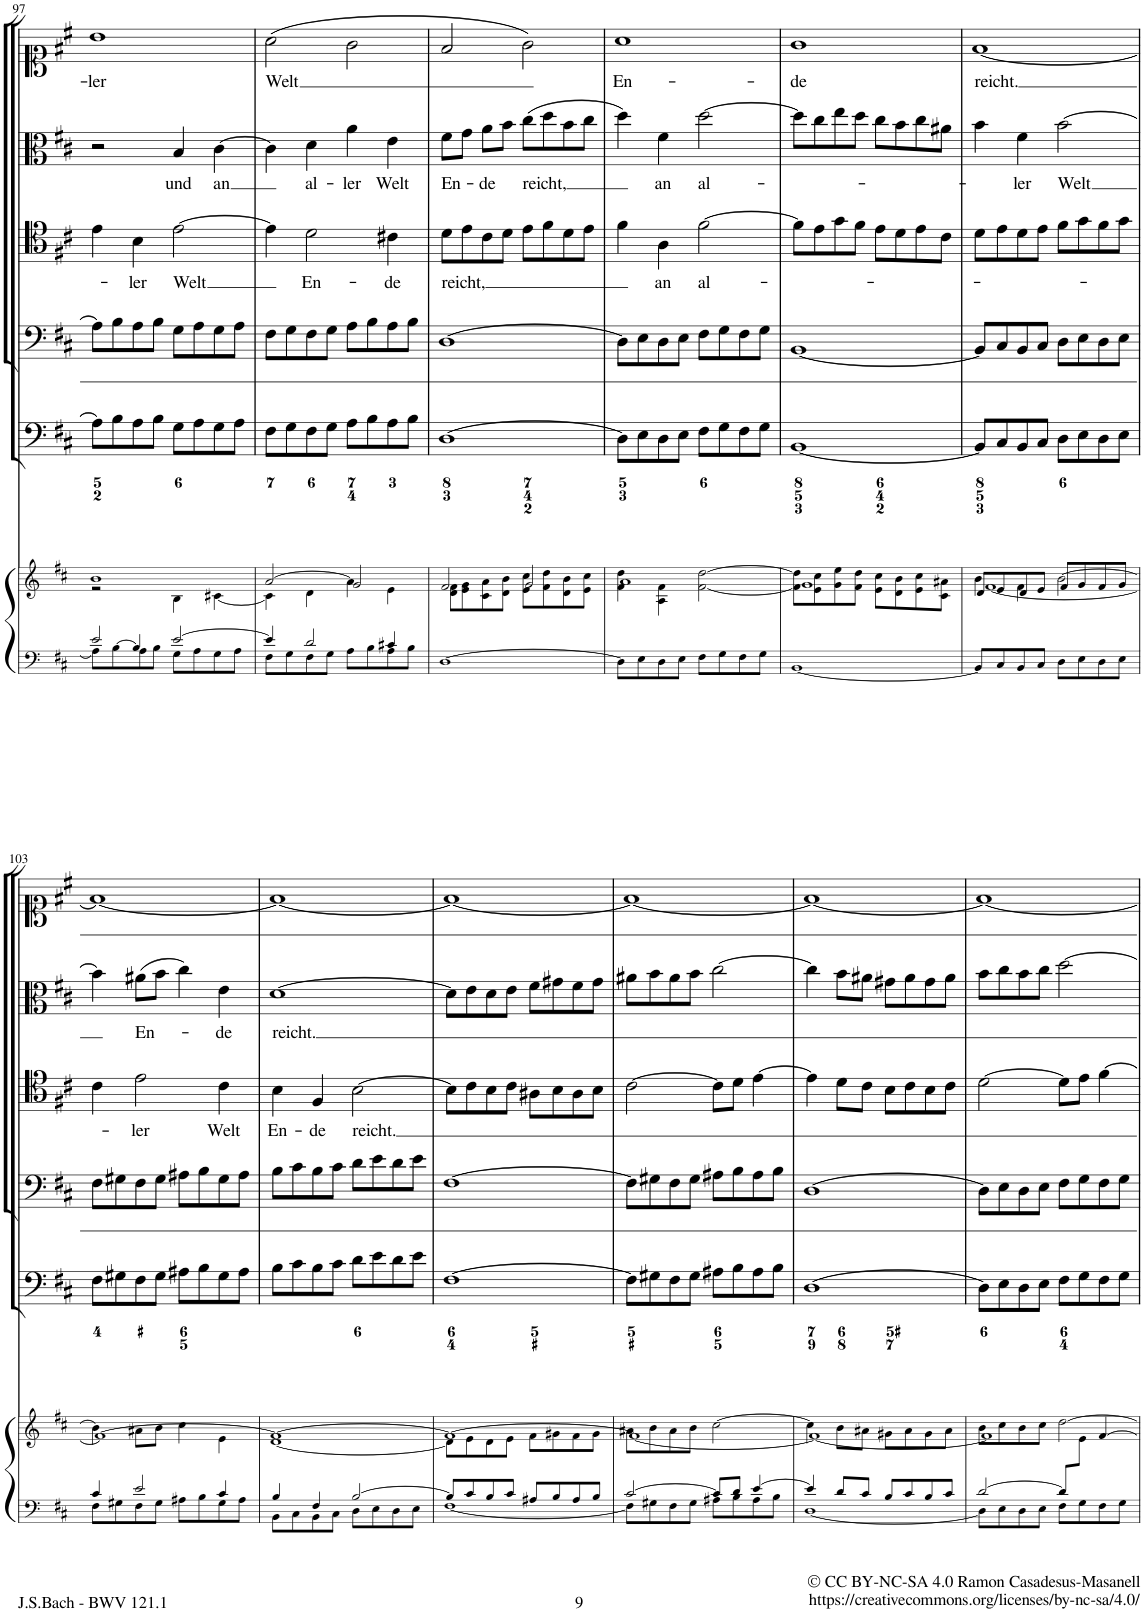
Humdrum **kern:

**kern	**kern	**kern	**kern	**kern	**text	**kern	**text	**kern	**text
*part6	*part6	*part5	*part4	*part3	*part3	*part2	*part2	*part1	*part1
*staff7	*staff6	*staff5	*staff4	*staff3	*staff3	*staff2	*staff2	*staff1	*staff1
*I"Piano reduction	*	*I"Continuo	*I"Basso  Trombone III. col Basso	*I"Tenore Trombone II, Viola col Tenore	*	*I"Alto Trombone I, Violino II.  coll' Alto	*	*I"Soprano Cornetto, Oboe d'amore, Violino I. col Soprano	*
*I'Pno	*	*	*	*	*	*	*	*	*
!!LO:PB:g=z
*clefF4	*clefG2	*clefF4	*clefF4	*clefC4	*	*clefC3	*	*clefC1	*
*k[f#c#]	*k[f#c#]	*k[f#c#]	*k[f#c#]	*k[f#c#]	*	*k[f#c#]	*	*k[f#c#]	*
*M2/2	*M2/2	*M2/2	*M2/2	*M2/2	*	*M2/2	*	*M2/2	*
*met(c|)	*met(c|)	*met(c|)	*met(c|)	*met(c|)	*	*met(c|)	*	*met(c|)	*
=97	=97	=97	=97	=97	=97	=97	=97	=97	=97
*^	*^	*	*	*	*	*	*	*	*
*	*^	*	*	*	*	*	*	*	*	*	*
!	!	!	!	!	!	!	!	!	!	!	!	!LO:LY:b
2e/	8A\L]	4ryy	1b	2r	8A\L]	8A\L]	4e\	.	2r	.	1b	-ler
.	[>8B\	.	.	.	8B\	8B\	.	.	.	.	.	.
!	!	!	!	!	!	!	!	!LO:LY:b	!	!	!	!
.	8A\	4B/]	.	.	8A\	8A\	4B\	-ler	.	.	.	.
.	8B\J	.	.	.	8B\J	8B\J	.	.	.	.	.	.
!	!	!	!	!	!	!	!	!LO:LY:b	!	!LO:LY:b	!	!
[2e/	8G\L	2ryy	.	4B\	8G\L	8G\L	[2e\	Welt	4B/	und	.	.
.	8A\	.	.	.	8A\	8A\	.	.	.	.	.	.
!	!	!	!	!	!	!	!	!	!	!LO:LY:b	!	!
.	8G\	.	.	[4c#X\	8G\	8G\	.	.	[4c#\	an	.	.
.	8A\J	.	.	.	8A\J	8A\J	.	.	.	.	.	.
*	*v	*v	*	*	*	*	*	*	*	*	*	*
=98	=98	=98	=98	=98	=98	=98	=98	=98	=98	=98	=98
!	!	!	!	!	!	!	!	!	!	!	!LO:LY:b
4e/]	8F#\L	[2a/	4c#\]	8F#\L	8F#\L	4e\]	.	4c#\]	.	(2a\	Welt
.	8G\	.	.	8G\	8G\	.	.	.	.	.	.
!	!	!	!	!	!	!	!LO:LY:b	!	!LO:LY:b	!	!
2d/	8F#\	.	4d\	8F#\	8F#\	2d\	En-	4d\	al-	.	.
.	8G\J	.	.	8G\J	8G\J	.	.	.	.	.	.
!	!	!	!	!	!	!	!	!	!LO:LY:b	!	!
.	8A\L	2g/	4a\]	8A\L	8A\L	.	.	4a\	-ler	2g\	.
.	8B\	.	.	8B\	8B\	.	.	.	.	.	.
!	!	!	!	!	!	!	!LO:LY:b	!	!LO:LY:b	!	!
4c#X/	8A\	.	4e\	8A\	8A\	4c#X\	-de	4e\	Welt	.	.
.	8B\J	.	.	8B\J	8B\J	.	.	.	.	.	.
=99	=99	=99	=99	=99	=99	=99	=99	=99	=99	=99	=99
!	!	!	!	!	!	!	!LO:LY:b	!	!LO:LY:b	!	!
*v	*v	*	*	*	*	*	*	*	*	*	*
[1D	2f#/	8d\ 8f#\L	[1D	[1D	8d\L	reicht,	8f#\L	En-	2f#/	.
.	.	8e\ 8g\	.	.	8e\	.	8g\J	.	.	.
!	!	!	!	!	!	!	!	!LO:LY:b	!	!
.	.	8c#\ 8a\	.	.	8c#\	.	8a\L	-de	.	.
.	.	8d\ 8b\J	.	.	8d\J	.	8b\J	.	.	.
!	!	!	!	!	!	!	!	!LO:LY:b	!	!
.	2g/	8e\ 8cc#\L	.	.	8e\L	.	(8cc#\L	reicht,	2g\)	.
.	.	8f#\ 8dd\	.	.	8f#\	.	8dd\	.	.	.
.	.	8d\ 8b\	.	.	8d\	.	8b\	.	.	.
.	.	8e\ 8cc#\J	.	.	8e\J	.	8cc#\J	.	.	.
=100	=100	=100	=100	=100	=100	=100	=100	=100	=100	=100
!	!	!	!	!	!	!	!	!	!	!LO:LY:b
8D\L]	1a	4f#\ 4dd\	8D\L]	8D\L]	4f#\	.	4dd\)	.	1a	En-
8E\	.	.	8E\	8E\	.	.	.	.	.	.
!	!	!	!	!	!	!LO:LY:b	!	!LO:LY:b	!	!
8D\	.	4A\ 4f#\	8D\	8D\	4A\	an	4f#\	an	.	.
8E\J	.	.	8E\J	8E\J	.	.	.	.	.	.
!	!	!	!	!	!	!LO:LY:b	!	!LO:LY:b	!	!
8F#\L	.	[2f#\ [>2dd\	8F#\L	8F#\L	[2f#\	al-	[2dd\	al-	.	.
8G\	.	.	8G\	8G\	.	.	.	.	.	.
8F#\	.	.	8F#\	8F#\	.	.	.	.	.	.
8G\J	.	.	8G\J	8G\J	.	.	.	.	.	.
=101	=101	=101	=101	=101	=101	=101	=101	=101	=101	=101
!	!	!	!	!	!	!	!	!	!	!LO:LY:b
[1BB	1g	8f#\] 8dd\]L	[1BB	[1BB	8f#\L]	.	8dd\L]	.	1g	-de
.	.	8e\ 8cc#\	.	.	8e\	.	8cc#\	.	.	.
.	.	8g\ 8ee\	.	.	8g\	.	8ee\	.	.	.
.	.	8f#\ 8dd\J	.	.	8f#\J	.	8dd\J	.	.	.
.	.	8e\ 8cc#\L	.	.	8e\L	.	8cc#\L	.	.	.
.	.	8d\ 8b\	.	.	8d\	.	8b\	.	.	.
.	.	8e\ 8cc#\	.	.	8e\	.	8cc#\	.	.	.
.	.	8c#\ 8a#X\J	.	.	8c#\J	.	8a#X\J	.	.	.
=102	=102	=102	=102	=102	=102	=102	=102	=102	=102	=102
*	*	*^	*	*	*	*	*	*	*	*
!	!	!	!	!	!	!	!	!	!	!	!LO:LY:b
8BB/L]	8d/L	4b\	[<1f#	8BB/L]	8BB/L]	8d\L	.	4b\	.	[1f#	reicht.
8C#/	8e/	.	.	8C#/	8C#/	8e\	.	.	.	.	.
!	!	!	!	!	!	!	!	!	!LO:LY:b	!	!
8BB/	8d/	4f#\	.	8BB/	8BB/	8d\	.	4f#\	-ler	.	.
8C#/J	8e/J	.	.	8C#/J	8C#/J	8e\J	.	.	.	.	.
!	!	!	!	!	!	!	!	!	!LO:LY:b	!	!
8D\L	8f#/L	[>2b\	.	8D\L	8D\L	8f#\L	.	[2b\	Welt	.	.
8E\	8g/	.	.	8E\	8E\	8g\	.	.	.	.	.
8D\	8f#/	.	.	8D\	8D\	8f#\	.	.	.	.	.
8E\J	8g/J	.	.	8E\J	8E\J	8g\J	.	.	.	.	.
*	*	*v	*v	*	*	*	*	*	*	*	*
!!LO:LB:g=z
=103	=103	=103	=103	=103	=103	=103	=103	=103	=103	=103
*^	*	*	*	*	*	*	*	*	*	*
4c#/	8F#\L	1f#_	4b\]	8F#\L	8F#\L	4c#\	.	4b\]	.	1f#_	.
.	8G#X\	.	.	8G#X\	8G#X\	.	.	.	.	.	.
!	!	!	!	!	!	!	!LO:LY:b	!	!LO:LY:b	!	!
2e/	8F#\	.	8a#X\L	8F#\	8F#\	2e\	-ler	(8a#X\L	En-	.	.
.	8G#\J	.	8b\J	8G#\J	8G#\J	.	.	8b\J	.	.	.
.	8A#X\L	.	4cc#\	8A#X\L	8A#X\L	.	.	4cc#\)	.	.	.
.	8B\	.	.	8B\	8B\	.	.	.	.	.	.
!	!	!	!	!	!	!	!LO:LY:b	!	!LO:LY:b	!	!
4c#/	8G#\	.	4e\	8G#\	8G#\	4c#\	Welt	4e\	-de	.	.
.	8A#\J	.	.	8A#\J	8A#\J	.	.	.	.	.	.
=104	=104	=104	=104	=104	=104	=104	=104	=104	=104	=104	=104
!	!	!	!	!	!	!	!LO:LY:b	!	!LO:LY:b	!	!
4B/	8BB\L	1f#_	[1d	8B\L	8B\L	4B\	En-	[1d	reicht.	1f#_	.
.	8C#\	.	.	8c#\	8c#\	.	.	.	.	.	.
!	!	!	!	!	!	!	!LO:LY:b	!	!	!	!
4F#/	8BB\	.	.	8B\	8B\	4F#/	-de	.	.	.	.
.	8C#\J	.	.	8c#\J	8c#\J	.	.	.	.	.	.
!	!	!	!	!	!	!	!LO:LY:b	!	!	!	!
[2B/	8D\L	.	.	8d\L	8d\L	[2B\	reicht.	.	.	.	.
.	8E\	.	.	8e\	8e\	.	.	.	.	.	.
.	8D\	.	.	8d\	8d\	.	.	.	.	.	.
.	8E\J	.	.	8e\J	8e\J	.	.	.	.	.	.
=105	=105	=105	=105	=105	=105	=105	=105	=105	=105	=105	=105
8B/L]	[1F#	1f#_	8d\L]	[1F#	[1F#	8B\L]	.	8d\L]	.	1f#_	.
8c#/	.	.	8e\	.	.	8c#\	.	8e\	.	.	.
8B/	.	.	8d\	.	.	8B\	.	8d\	.	.	.
8c#/J	.	.	8e\J	.	.	8c#\J	.	8e\J	.	.	.
8A#X/L	.	.	8f#\L	.	.	8A#X\L	.	8f#\L	.	.	.
8B/	.	.	8g#X\	.	.	8B\	.	8g#X\	.	.	.
8A#/	.	.	8f#\	.	.	8A#\	.	8f#\	.	.	.
8B/J	.	.	8g#\J	.	.	8B\J	.	8g#\J	.	.	.
=106	=106	=106	=106	=106	=106	=106	=106	=106	=106	=106	=106
[2c#/	8F#\L]	1f#_	8a#X\L	8F#\L]	8F#\L]	[2c#\	.	8a#X\L	.	1f#_	.
.	8G#X\	.	8b\	8G#X\	8G#X\	.	.	8b\	.	.	.
.	8F#\	.	8a#\	8F#\	8F#\	.	.	8a#\	.	.	.
.	8G#\J	.	8b\J	8G#\J	8G#\J	.	.	8b\J	.	.	.
8c#/L]	8A#X\L	.	[>2cc#\	8A#X\L	8A#X\L	8c#\L]	.	[2cc#\	.	.	.
8d/J	8B\	.	.	8B\	8B\	8d\J	.	.	.	.	.
[4e/	8A#\	.	.	8A#\	8A#\	[4e\	.	.	.	.	.
.	8B\J	.	.	8B\J	8B\J	.	.	.	.	.	.
=107	=107	=107	=107	=107	=107	=107	=107	=107	=107	=107	=107
4e/]	[1D	1f#_	4cc#\]	[1D	[1D	4e\]	.	4cc#\]	.	1f#_	.
8d/L	.	.	8b\L	.	.	8d\L	.	8b\L	.	.	.
8c#/J	.	.	8a#X\J	.	.	8c#\J	.	8a#X\J	.	.	.
8B/L	.	.	8g#X\L	.	.	8B\L	.	8g#X\L	.	.	.
8c#/	.	.	8a#\	.	.	8c#\	.	8a#\	.	.	.
8B/	.	.	8g#\	.	.	8B\	.	8g#\	.	.	.
8c#/J	.	.	8a#\J	.	.	8c#\J	.	8a#\J	.	.	.
=108	=108	=108	=108	=108	=108	=108	=108	=108	=108	=108	=108
*	*	*	*^	*	*	*	*	*	*	*	*
[2d/	8D\L]	1f#]	8b\L	8ryy	8D\L]	8D\L]	[2d\	.	8b\L	.	1f#_	.
*	*	*	*v	*v	*	*	*	*	*	*	*	*
.	8E\	.	8cc#\	8E\	8E\	.	.	8cc#\	.	.	.
.	8D\	.	8b\	8D\	8D\	.	.	8b\	.	.	.
.	8E\J	.	8cc#\J	8E\J	8E\J	.	.	8cc#\J	.	.	.
8d/L]	8F#\L	.	[>2dd\	8F#\L	8F#\L	8d\L]	.	[2dd\	.	.	.
*	*	*	*^	*	*	*	*	*	*	*	*
4.ryy	8G\	.	.	8e\J	8G\	8G\	8e\J	.	.	.	.	.
.	8F#\	.	.	[4f#/	8F#\	8F#\	[4f#\	.	.	.	.	.
.	8G\J	.	.	.	8G\J	8G\J	.	.	.	.	.	.
*v	*v	*	*	*	*	*	*	*	*	*	*	*
*	*v	*v	*v	*	*	*	*	*	*	*	*
=	=	=	=	=	=	=	=	=	=
*-	*-	*-	*-	*-	*-	*-	*-	*-	*-
